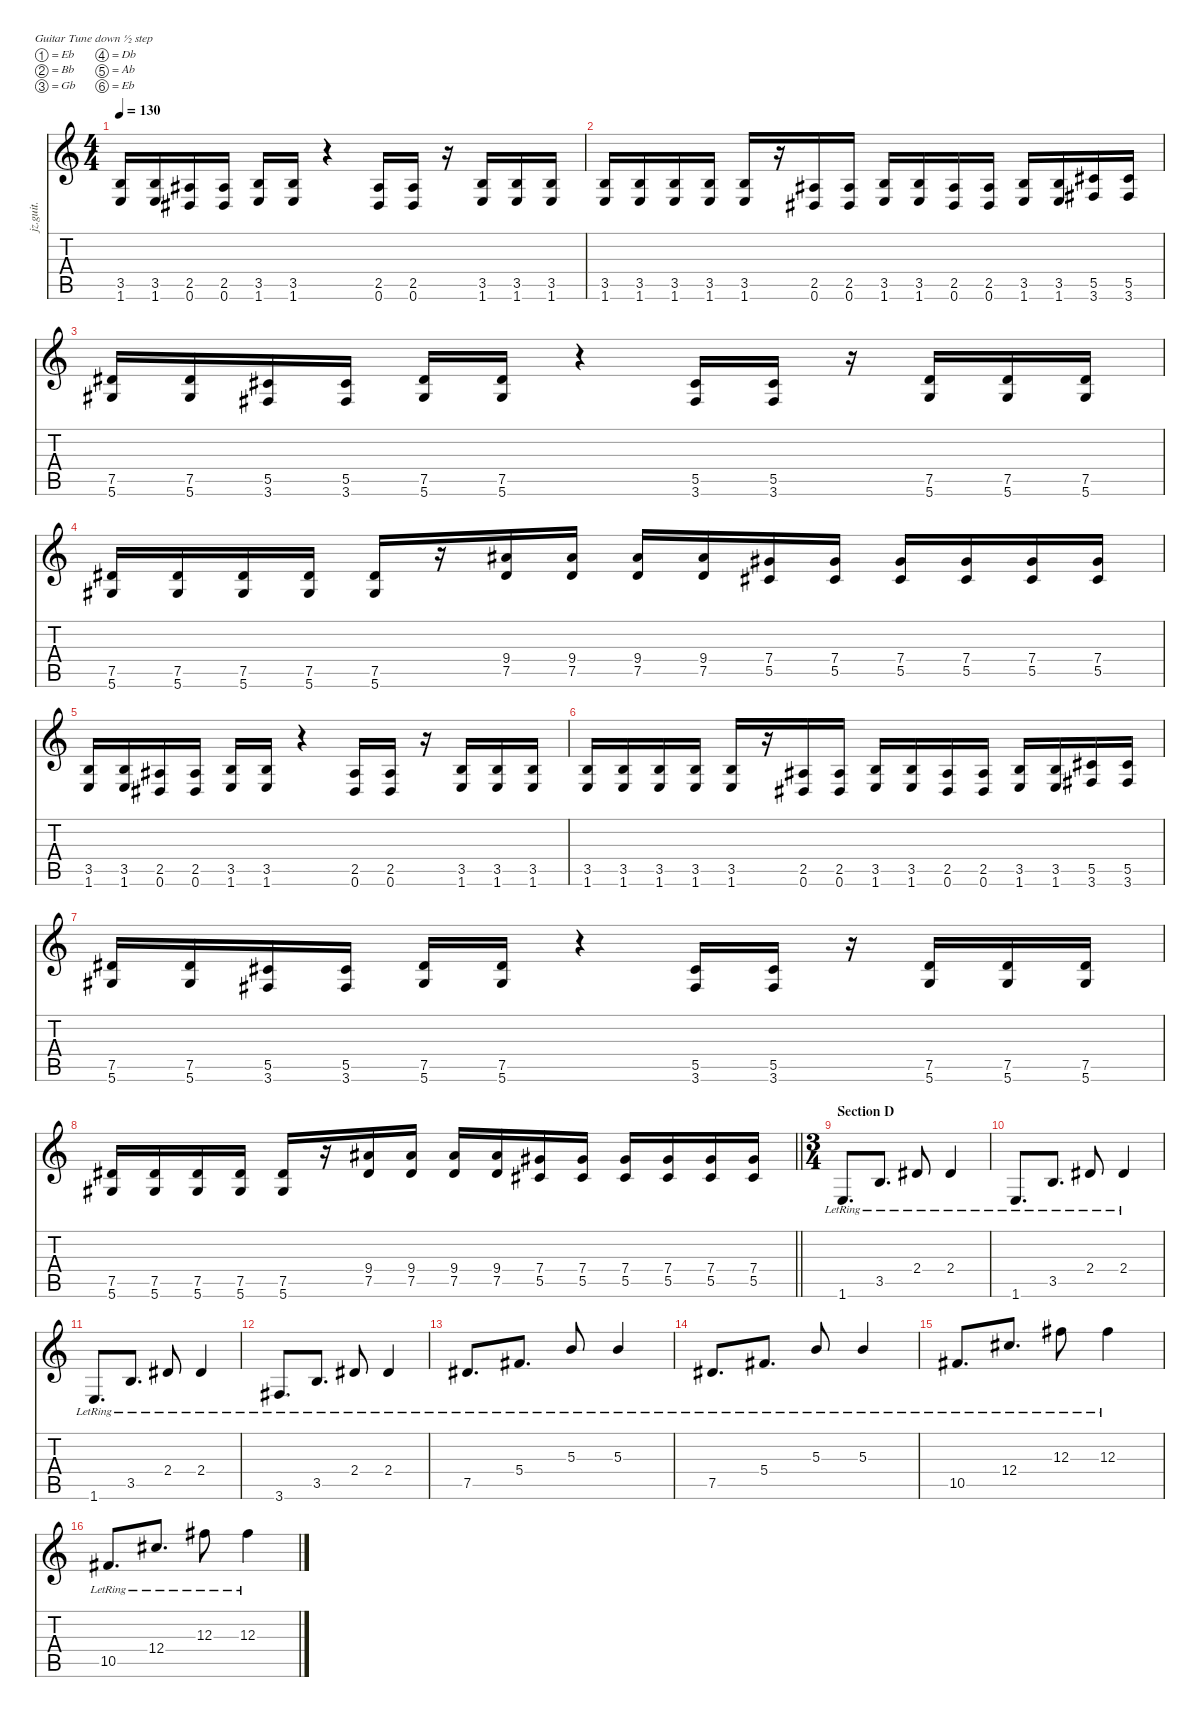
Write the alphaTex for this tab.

\defaultSystemsLayout 4
\hideDynamics
\bracketExtendMode nobrackets
\otherSystemsTrackNameOrientation horizontal
\track ("Track 2" "jz.guit.") {instrument electricguitarjazz}
\staff {score tabs}
\tuning (Eb4 Bb3 Gb3 Db3 Ab2 Eb2)
\ts (4 4)
\tempo 130
\clef g2
\ks c
(3.5 1.6).16{dy f beam Up} (3.5 1.6).16{beam Up} (2.5{acc #} 0.6{acc #}).16{beam Up} (2.5{acc #} 0.6{acc #}).16{beam Up} (3.5 1.6).16{beam Up} (3.5 1.6).16{beam Up} r.4{beam Up} (2.5{acc #} 0.6{acc #}).16{beam Up} (2.5{acc #} 0.6{acc #}).16{beam Up} r.16{beam Up} (3.5 1.6).16{beam Up} (3.5 1.6).16{beam Up} (3.5 1.6).16{beam Up} |
(3.5 1.6).16{beam Up} (3.5 1.6).16{beam Up} (3.5 1.6).16{beam Up} (3.5 1.6).16{beam Up} (3.5 1.6).16{beam Up} r.16{beam Up} (2.5{acc #} 0.6{acc #}).16{beam Up} (2.5{acc #} 0.6{acc #}).16{beam Up} (3.5 1.6).16{beam Up} (3.5 1.6).16{beam Up} (2.5{acc #} 0.6{acc #}).16{beam Up} (2.5{acc #} 0.6{acc #}).16{beam Up} (3.5 1.6).16{beam Up} (3.5 1.6).16{beam Up} (5.5{acc #} 3.6{acc #}).16{beam Up} (5.5{acc #} 3.6{acc #}).16{beam Up} |
(7.5{acc #} 5.6{acc #}).16{beam Up} (7.5{acc #} 5.6{acc #}).16{beam Up} (5.5{acc #} 3.6{acc #}).16{beam Up} (5.5{acc #} 3.6{acc #}).16{beam Up} (7.5{acc #} 5.6{acc #}).16{beam Up} (7.5{acc #} 5.6{acc #}).16{beam Up} r.4{beam Up} (5.5{acc #} 3.6{acc #}).16{beam Up} (5.5{acc #} 3.6{acc #}).16{beam Up} r.16{beam Up} (7.5{acc #} 5.6{acc #}).16{beam Up} (7.5{acc #} 5.6{acc #}).16{beam Up} (7.5{acc #} 5.6{acc #}).16{beam Up} |
(7.5{acc #} 5.6{acc #}).16{beam Up} (7.5{acc #} 5.6{acc #}).16{beam Up} (7.5{acc #} 5.6{acc #}).16{beam Up} (7.5{acc #} 5.6{acc #}).16{beam Up} (7.5{acc #} 5.6{acc #}).16{beam Up} r.16{beam Up} (9.4{acc #} 7.5{acc #}).16{beam Up} (9.4{acc #} 7.5{acc #}).16{beam Up} (9.4{acc #} 7.5{acc #}).16{beam Up} (9.4{acc #} 7.5{acc #}).16{beam Up} (7.4{acc #} 5.5{acc #}).16{beam Up} (7.4{acc #} 5.5{acc #}).16{beam Up} (7.4{acc #} 5.5{acc #}).16{beam Up} (7.4{acc #} 5.5{acc #}).16{beam Up} (7.4{acc #} 5.5{acc #}).16{beam Up} (7.4{acc #} 5.5{acc #}).16{beam Up} |
(3.5 1.6).16{beam Up} (3.5 1.6).16{beam Up} (2.5{acc #} 0.6{acc #}).16{beam Up} (2.5{acc #} 0.6{acc #}).16{beam Up} (3.5 1.6).16{beam Up} (3.5 1.6).16{beam Up} r.4{beam Up} (2.5{acc #} 0.6{acc #}).16{beam Up} (2.5{acc #} 0.6{acc #}).16{beam Up} r.16{beam Up} (3.5 1.6).16{beam Up} (3.5 1.6).16{beam Up} (3.5 1.6).16{beam Up} |
(3.5 1.6).16{beam Up} (3.5 1.6).16{beam Up} (3.5 1.6).16{beam Up} (3.5 1.6).16{beam Up} (3.5 1.6).16{beam Up} r.16{beam Up} (2.5{acc #} 0.6{acc #}).16{beam Up} (2.5{acc #} 0.6{acc #}).16{beam Up} (3.5 1.6).16{beam Up} (3.5 1.6).16{beam Up} (2.5{acc #} 0.6{acc #}).16{beam Up} (2.5{acc #} 0.6{acc #}).16{beam Up} (3.5 1.6).16{beam Up} (3.5 1.6).16{beam Up} (5.5{acc #} 3.6{acc #}).16{beam Up} (5.5{acc #} 3.6{acc #}).16{beam Up} |
(7.5{acc #} 5.6{acc #}).16{beam Up} (7.5{acc #} 5.6{acc #}).16{beam Up} (5.5{acc #} 3.6{acc #}).16{beam Up} (5.5{acc #} 3.6{acc #}).16{beam Up} (7.5{acc #} 5.6{acc #}).16{beam Up} (7.5{acc #} 5.6{acc #}).16{beam Up} r.4{beam Up} (5.5{acc #} 3.6{acc #}).16{beam Up} (5.5{acc #} 3.6{acc #}).16{beam Up} r.16{beam Up} (7.5{acc #} 5.6{acc #}).16{beam Up} (7.5{acc #} 5.6{acc #}).16{beam Up} (7.5{acc #} 5.6{acc #}).16{beam Up} |
\barLineRight lightlight
(7.5{acc #} 5.6{acc #}).16{beam Up} (7.5{acc #} 5.6{acc #}).16{beam Up} (7.5{acc #} 5.6{acc #}).16{beam Up} (7.5{acc #} 5.6{acc #}).16{beam Up} (7.5{acc #} 5.6{acc #}).16{beam Up} r.16{beam Up} (9.4{acc #} 7.5{acc #}).16{beam Up} (9.4{acc #} 7.5{acc #}).16{beam Up} (9.4{acc #} 7.5{acc #}).16{beam Up} (9.4{acc #} 7.5{acc #}).16{beam Up} (7.4{acc #} 5.5{acc #}).16{beam Up} (7.4{acc #} 5.5{acc #}).16{beam Up} (7.4{acc #} 5.5{acc #}).16{beam Up} (7.4{acc #} 5.5{acc #}).16{beam Up} (7.4{acc #} 5.5{acc #}).16{beam Up} (7.4{acc #} 5.5{acc #}).16{beam Up} |
\ts (3 4)
\beaming (8 2 2 2)
\section ("" "Section D")
1.6{lr}.8{d beam Up} 3.5{lr}.8{d beam Up} 2.4{lr acc #}.8{beam Up} 2.4{lr acc #}.4{beam Up} |
1.6{lr}.8{d beam Up} 3.5{lr}.8{d beam Up} 2.4{lr acc #}.8{beam Up} 2.4{lr acc #}.4{beam Up} |
1.6{lr}.8{d beam Up} 3.5{lr}.8{d beam Up} 2.4{lr acc #}.8{beam Up} 2.4{lr acc #}.4{beam Up} |
3.6{lr acc #}.8{d beam Up} 3.5{lr}.8{d beam Up} 2.4{lr acc #}.8{beam Up} 2.4{lr acc #}.4{beam Up} |
7.5{lr acc #}.8{d beam Up} 5.4{lr acc #}.8{d beam Up} 5.3{lr}.8{beam Up} 5.3{lr}.4{beam Up} |
7.5{lr acc #}.8{d beam Up} 5.4{lr acc #}.8{d beam Up} 5.3{lr}.8{beam Up} 5.3{lr}.4{beam Up} |
10.5{lr acc #}.8{d beam Up} 12.4{lr acc #}.8{d beam Up} 12.3{lr acc #}.8{beam Down} 12.3{lr acc #}.4{beam Down} |
10.5{lr acc #}.8{d beam Up} 12.4{lr acc #}.8{d beam Up} 12.3{lr acc #}.8{beam Down} 12.3{lr acc #}.4{beam Down}
